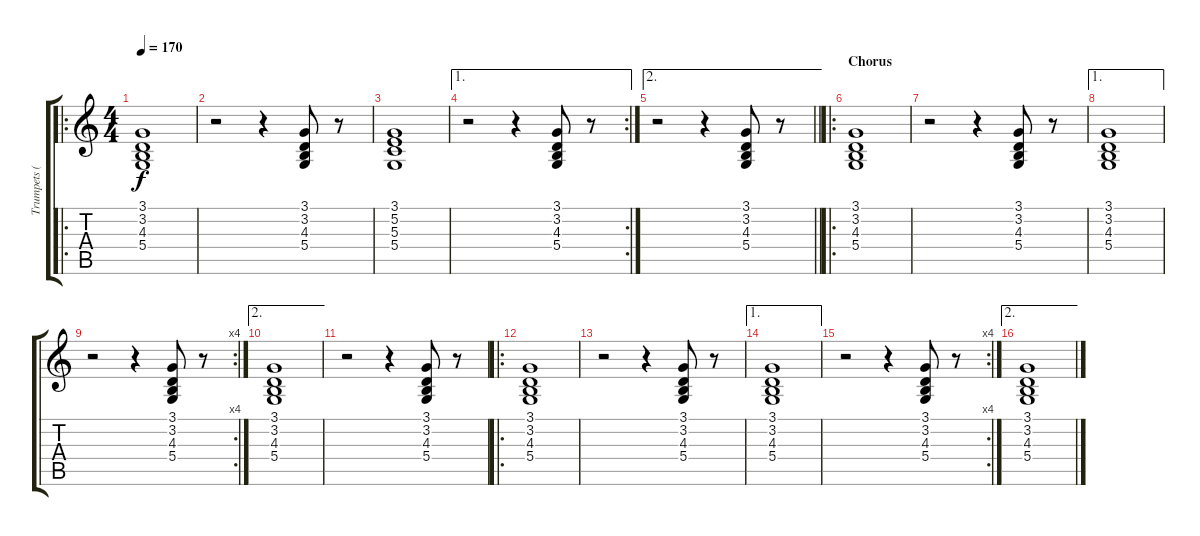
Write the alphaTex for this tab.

\track ("Trumpets (Tibcsi Kiss)" "Trumpets (") {instrument trumpet}
\staff {score tabs}
\tuning (E4 B3 G3 D3 A2 E2) {hide}
\ro
\ts (4 4)
\tempo 170
\clef g2
\ks c
(3.1 3.2 4.3 5.4).1{dy f} |
r.2 r.4 (3.1 3.2 4.3 5.4).8 r.8 |
(3.1 5.2 5.3 5.4).1 |
\ae 1
\rc 2
r.2 r.4 (3.1 3.2 4.3 5.4).8 r.8 |
\ae 2
\barLineRight lightlight
r.2 r.4 (3.1 3.2 4.3 5.4).8 r.8 |
\ro
\section ("" "Chorus")
(3.1 3.2 4.3 5.4).1 |
r.2 r.4 (3.1 3.2 4.3 5.4).8 r.8 |
\ae 1
(3.1 3.2 4.3 5.4).1 |
\rc 4
r.2 r.4 (3.1 3.2 4.3 5.4).8 r.8 |
\ae 2
(3.1 3.2 4.3 5.4).1 |
r.2 r.4 (3.1 3.2 4.3 5.4).8 r.8 |
\ro
(3.1 3.2 4.3 5.4).1 |
r.2 r.4 (3.1 3.2 4.3 5.4).8 r.8 |
\ae 1
(3.1 3.2 4.3 5.4).1 |
\rc 4
r.2 r.4 (3.1 3.2 4.3 5.4).8 r.8 |
\ae 2
(3.1 3.2 4.3 5.4).1
